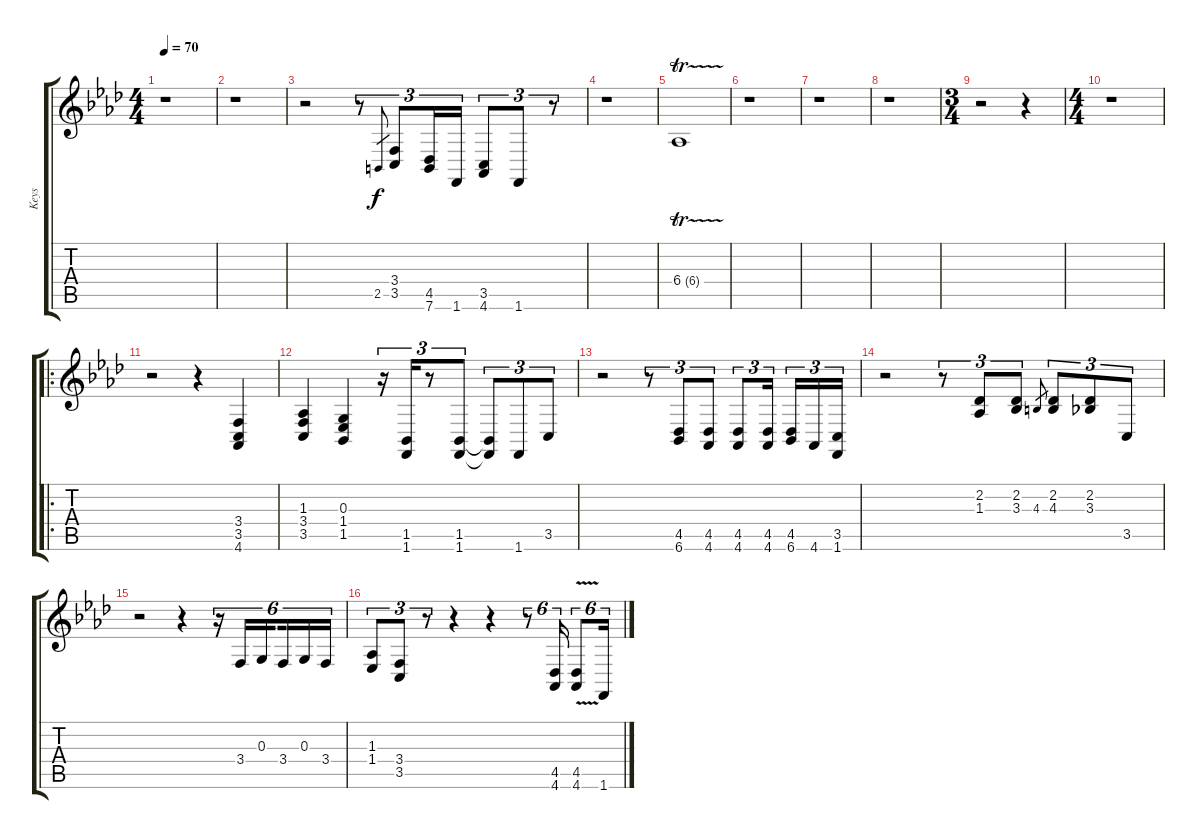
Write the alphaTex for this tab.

\track ("Keys" "Keys") {instrument acousticgrandpiano}
\staff {score tabs}
\tuning (E4 B3 G3 D3 A2 E2) {hide}
\ts (4 4)
\tempo 70
\clef g2
\ks fminor
r.1{dy f instrument acousticgrandpiano} |
r.1 |
r.2 r.8{tu (3 2)} 2.5.8{gr} (3.4 3.5).8{tu (3 2)} (4.5 7.6).16{tu (3 2)} 1.6.16{tu (3 2)} (3.5 4.6).8{tu (3 2)} 1.6.8{tu (3 2)} r.8{tu (3 2)} |
r.1 |
6.4{tr (6 64)}.1 |
r.1 |
r.1 |
r.1 |
\ts (3 4)
r.2 r.4 |
\ts (4 4)
r.1 |
\ro
r.2 r.4 (3.4 3.5 4.6).4 |
(1.3 3.4 3.5).4 (0.3 1.4 1.5).4 r.16{tu (3 2)} (1.5 1.6).16{tu (3 2)} r.8{tu (3 2)} (1.5 1.6).8{tu (3 2)} (1.5{t} 1.6{t}).8{tu (3 2)} 1.6.8{tu (3 2)} 3.5.8{tu (3 2)} |
r.2 r.8{tu (3 2)} (4.5 6.6).8{tu (3 2)} (4.5 4.6).8{tu (3 2)} (4.5 4.6).8{tu (3 2)} (4.5 4.6).16{tu (3 2) beam splitsecondary} (4.5 6.6).16{tu (3 2)} 4.6.16{tu (3 2)} (3.5 1.6).16{tu (3 2)} |
r.2 r.8{tu (3 2)} (2.2 1.3).8{tu (3 2)} (2.2 3.3).8{tu (3 2)} 4.3.8{gr} (2.2 4.3).8{tu (3 2)} (2.2 3.3).8{tu (3 2)} 3.5.8{tu (3 2)} |
r.2 r.4 r.16{tu (6 4)} 3.4.16{tu (6 4)} 0.3.16{tu (6 4) beam splitsecondary} 3.4.16{tu (6 4)} 0.3.16{tu (6 4)} 3.4.16{tu (6 4)} |
(1.3 1.4).8{tu (3 2)} (3.4 3.5).8{tu (3 2)} r.8{tu (3 2)} r.4 r.4 r.8{tu (6 4)} (4.5 4.6).16{tu (6 4)} (4.5 4.6{v}).8{tu (6 4)} 1.6.16{tu (6 4)}
